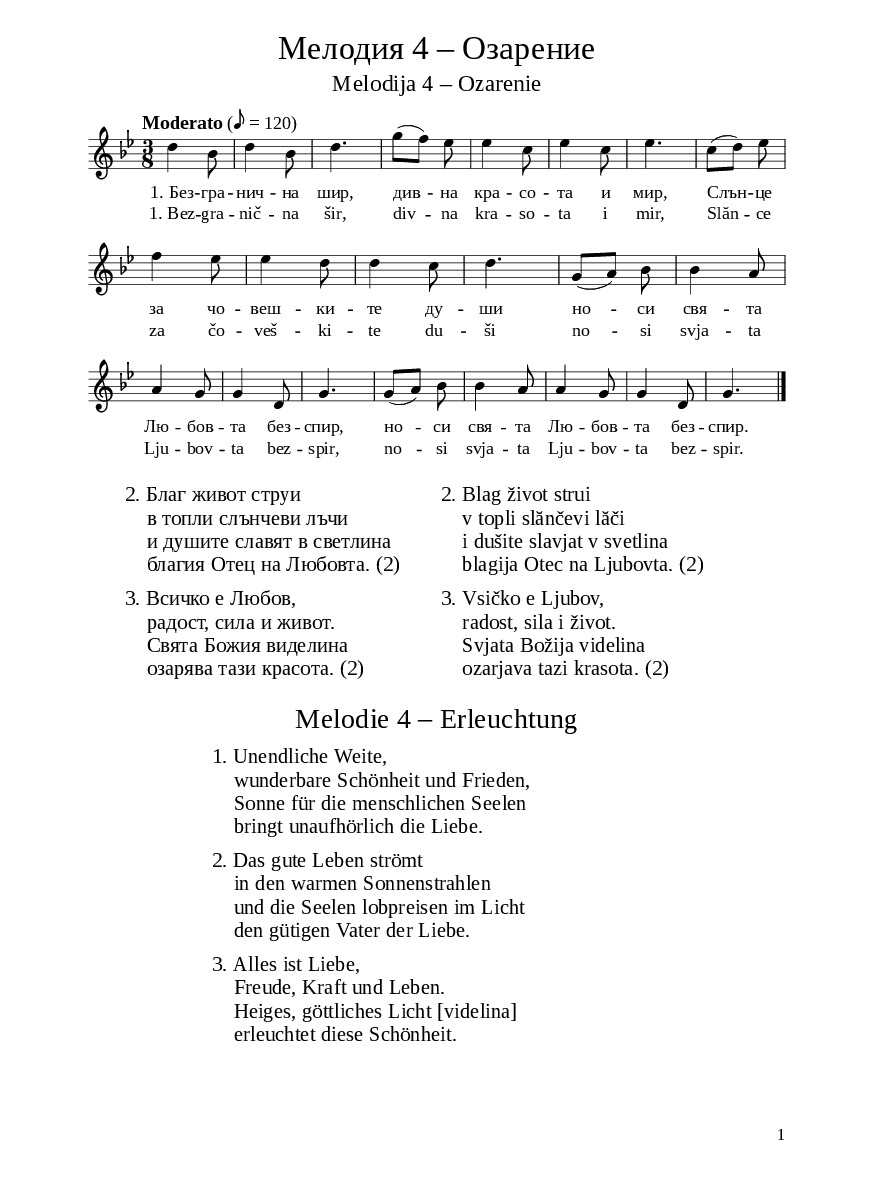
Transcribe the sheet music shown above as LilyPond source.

\version "2.24.4"

% include paper part and global functions
\include "include/globals.ily"

\bookpart {
  \label #'ref223
  \tocItem \markup "Мелодия 4 – Озарение – Melodija 3 – Ozarenie"
  \include "include/bookpart-paper.ily"
  \score {
    \include "include/score-layout.ily"

    \new Voice \absolute {
      \clef treble
      \key g \minor
      \time 3/8
      \tempoFunc "Moderato" 8 "120"
      \autoBeamOff
      d''4 bes'8 | % 2
      d''4 bes'8 | % 3
      d''4. | % 4
      g''8 ( [ f''8 ) ] es''8 | % 5
      es''4 c''8 | % 6
      es''4 c''8 | % 7
      es''4. | % 8
      c''8 ( [ d''8 ) ] es''8 \break | % 9
      f''4 es''8 |
      es''4 d''8 | % 11
      d''4 c''8 | % 12
      d''4. | % 13
      g'8 ( [  a'8 ) ] bes'8 | % 14
      bes'4  a'8 \break | % 15
      a'4  g'8 | % 16
      g'4  d'8 | % 17
      g'4. | % 18
      g'8 ( [  a'8 ) ] bes'8 | % 19
      bes'4  a'8 |
      a'4  g'8 | % 21
      g'4  d'8 | % 22
      g'4. \bar "|."
    }

    \addlyrics {
      "1. Без" -- гра -- нич -- на шир, див
      -- на кра -- со -- та и мир,
      Слън -- це за чо -- веш -- ки --
      те ду -- ши но -- си свя -- та
      Лю -- бов -- та без -- спир, но --
      си свя -- та Лю -- бов -- та без --
      спир.}
      \addlyrics {
        "1. Bez" -- gra -- nič -- na šir, div
        -- na kra -- so -- ta i mir,
        Slăn -- ce za čo -- veš -- ki --
        te du -- ši no -- si svja -- ta
        Lju -- bov -- ta bez -- spir, no --
        si svja -- ta Lju -- bov -- ta bez --
        spir.}

        \header {
          title = \titleFunc "Мелодия 4 – Озарение" "Melodija 4 – Ozarenie"
        }

        \midi{}

      } % score

      \markup \vspace #1

      \markup \abs-fontsize #10 {
        \hspace #5
        \override #`(baseline-skip . ,bgCoupletBaselineSkip) % affects space between column lines
        \column {
          \line {   2.  Благ живот струи }
          \line {   "   " в топли слънчеви лъчи }
          \line {   "   " и душите славят в светлина }
          \line {   "   " благия Отец на Любовта. (2) }
          \vspace #0.5
          \line {   3. Всичко е Любов, }
          \line {   "   " радост, сила и живот. }
          \line {   "   " Свята Божия виделина }
          \line {   "   " озарява тази красота. (2)}
        }

        \hspace #5
        \override #`(baseline-skip . ,bgCoupletBaselineSkip)
        \column {
          \line {   2.  Blag život strui }
          \line {   "   " v topli slănčevi lăči }
          \line {   "   " i dušite slavjat v svetlina }
          \line {   "   " blagija Otec na Ljubovta. (2) }
          \vspace #0.5
          \line {   3. Vsičko e Ljubov, }
          \line {   "   " radost, sila i život. }
          \line {   "   " Svjata Božija videlina }
          \line {   "   " ozarjava tazi krasota. (2)}
        } %column
      } % markup



      \markup \empty-two
      % include foreign translation(s) of the song
      \version "2.24.4"

\markup \fill-line { \fontsize #deTitleFontSize "Melodie 4 – Erleuchtung" }
\markup \null
\markup \null
\markup \abs-fontsize #10 {
  \hspace #17
  \override #`(baseline-skip . ,deCoupletBaselineSkip)

  \column {

    \line { 1. Unendliche Weite, }

    \line {   "   " wunderbare Schönheit und Frieden, }

    \line {   "   " Sonne für die menschlichen Seelen }

    \line {   "   " bringt unaufhörlich die Liebe. }
     \vspace #0.5
    \line {2. Das gute Leben strömt }

    \line {   "   " in den warmen Sonnenstrahlen }

    \line {   "   " und die Seelen lobpreisen im Licht }

    \line {   "   " den gütigen Vater der Liebe. }
    \vspace #0.5

    \line {3. Alles ist Liebe, }

    \line {   "   " Freude, Kraft und Leben. }

    \line {   "   " Heiges, göttliches Licht [videlina] }

    \line {   "   " erleuchtet diese Schönheit. }

  }
}


    } % bookpart

    % Più mosso
    %
